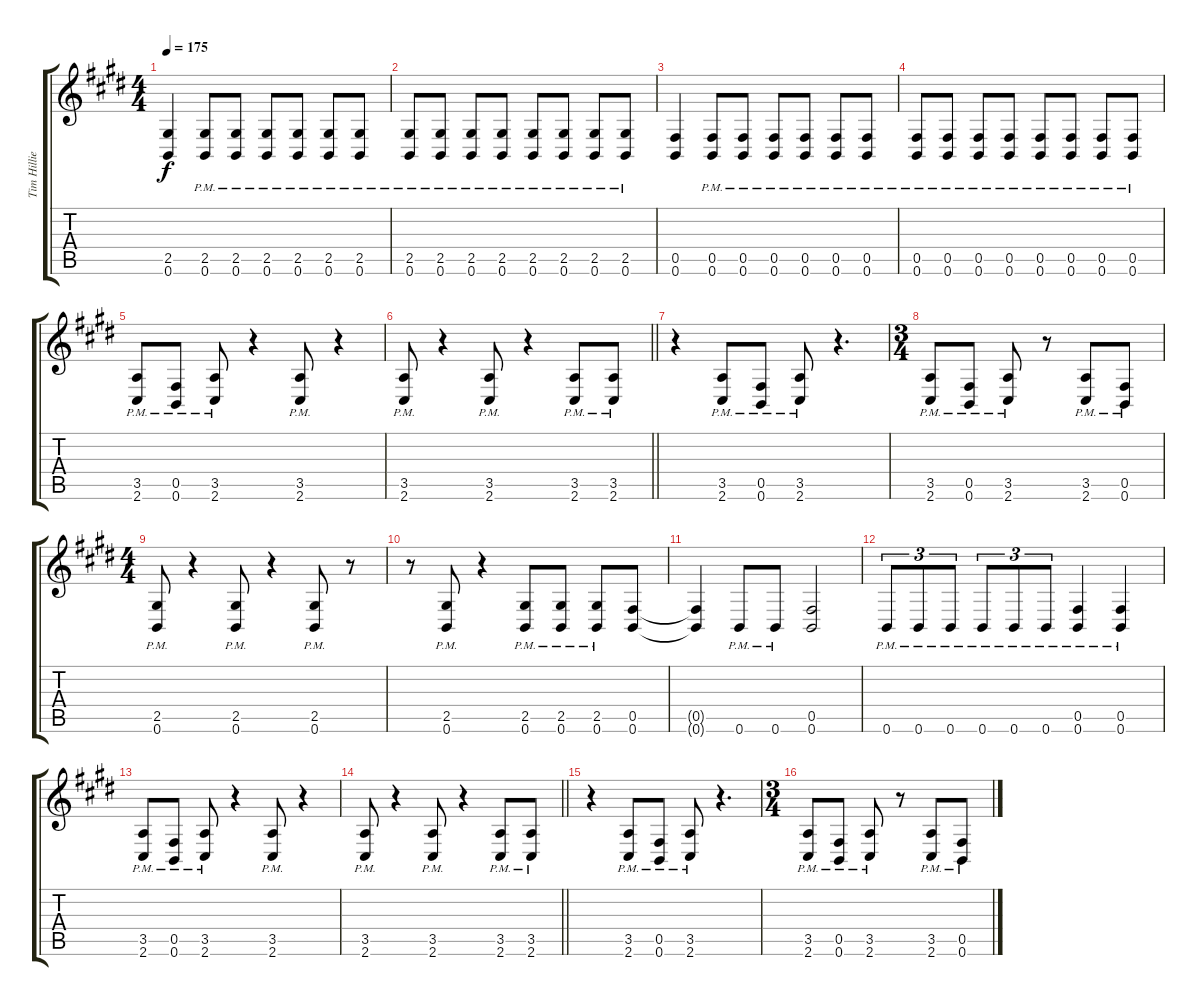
\track ("Tim Hillier-Brook (Right)" "Tim Hillie") {instrument distortionguitar}
\staff {score tabs}
\tuning (Db4 Ab3 E3 B2 Gb2 B1) {hide}
\ts (4 4)
\tempo 175
\clef g2
\ks e
(2.5 0.6).4{dy f} (2.5{pm} 0.6{pm}).8 (2.5{pm} 0.6{pm}).8 (2.5{pm} 0.6{pm}).8 (2.5{pm} 0.6{pm}).8 (2.5{pm} 0.6{pm}).8 (2.5{pm} 0.6{pm}).8 |
(2.5{pm} 0.6{pm}).8 (2.5{pm} 0.6{pm}).8 (2.5{pm} 0.6{pm}).8 (2.5{pm} 0.6{pm}).8 (2.5{pm} 0.6{pm}).8 (2.5{pm} 0.6{pm}).8 (2.5{pm} 0.6{pm}).8 (2.5{pm} 0.6{pm}).8 |
(0.5 0.6).4 (0.5{pm} 0.6{pm}).8 (0.5{pm} 0.6{pm}).8 (0.5{pm} 0.6{pm}).8 (0.5{pm} 0.6{pm}).8 (0.5{pm} 0.6{pm}).8 (0.5{pm} 0.6{pm}).8 |
(0.5{pm} 0.6{pm}).8 (0.5{pm} 0.6{pm}).8 (0.5{pm} 0.6{pm}).8 (0.5{pm} 0.6{pm}).8 (0.5{pm} 0.6{pm}).8 (0.5{pm} 0.6{pm}).8 (0.5{pm} 0.6{pm}).8 (0.5{pm} 0.6{pm}).8 |
(3.5{pm} 2.6{pm}).8 (0.5{pm} 0.6{pm}).8 (3.5{pm} 2.6{pm}).8 r.4 (3.5{pm} 2.6{pm}).8 r.4 |
\barLineRight lightlight
(3.5{pm} 2.6{pm}).8 r.4 (3.5{pm} 2.6{pm}).8 r.4 (3.5{pm} 2.6{pm}).8 (3.5{pm} 2.6{pm}).8 |
\section ("" "")
r.4 (3.5{pm} 2.6{pm}).8 (0.5{pm} 0.6{pm}).8 (3.5{pm} 2.6{pm}).8 r.4{d} |
\ts (3 4)
(3.5{pm} 2.6{pm}).8 (0.5{pm} 0.6{pm}).8 (3.5{pm} 2.6{pm}).8 r.8 (3.5{pm} 2.6{pm}).8 (0.5{pm} 0.6{pm}).8 |
\ts (4 4)
(2.5{pm} 0.6{pm}).8 r.4 (2.5{pm} 0.6{pm}).8 r.4 (2.5{pm} 0.6{pm}).8 r.8 |
r.8 (2.5{pm} 0.6{pm}).8 r.4 (2.5{pm} 0.6{pm}).8 (2.5{pm} 0.6{pm}).8 (2.5{pm} 0.6{pm}).8 (0.5 0.6).8 |
(0.5{t} 0.6{t}).4 0.6{pm}.8 0.6{pm}.8 (0.5 0.6).2 |
0.6{pm}.8{tu (3 2)} 0.6{pm}.8{tu (3 2)} 0.6{pm}.8{tu (3 2)} 0.6{pm}.8{tu (3 2)} 0.6{pm}.8{tu (3 2)} 0.6{pm}.8{tu (3 2)} (0.5{pm} 0.6{pm}).4 (0.5{pm} 0.6{pm}).4 |
(3.5{pm} 2.6{pm}).8 (0.5{pm} 0.6{pm}).8 (3.5{pm} 2.6{pm}).8 r.4 (3.5{pm} 2.6{pm}).8 r.4 |
\barLineRight lightlight
(3.5{pm} 2.6{pm}).8 r.4 (3.5{pm} 2.6{pm}).8 r.4 (3.5{pm} 2.6{pm}).8 (3.5{pm} 2.6{pm}).8 |
r.4 (3.5{pm} 2.6{pm}).8 (0.5{pm} 0.6{pm}).8 (3.5{pm} 2.6{pm}).8 r.4{d} |
\ts (3 4)
(3.5{pm} 2.6{pm}).8 (0.5{pm} 0.6{pm}).8 (3.5{pm} 2.6{pm}).8 r.8 (3.5{pm} 2.6{pm}).8 (0.5{pm} 0.6{pm}).8
